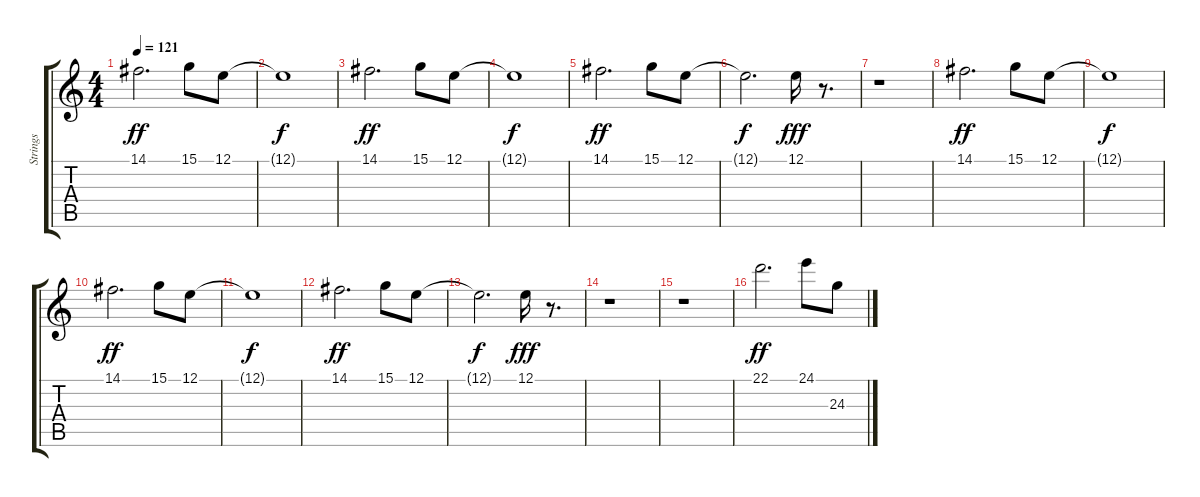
\track ("Strings" "Strings") {instrument stringensemble1}
\staff {score tabs}
\tuning (E4 B3 G3 D3 A2 E2) {hide}
\ts (4 4)
\tempo 121
\clef g2
\ks c
14.1.2{d dy ff} 15.1.8 12.1.8 |
12.1{t}.1{dy f} |
14.1.2{d dy ff} 15.1.8 12.1.8 |
12.1{t}.1{dy f} |
14.1.2{d dy ff} 15.1.8 12.1.8 |
12.1{t}.2{d dy f} 12.1.16{dy fff} r.8{d} |
r.1 |
14.1.2{d dy ff} 15.1.8 12.1.8 |
12.1{t}.1{dy f} |
14.1.2{d dy ff} 15.1.8 12.1.8 |
12.1{t}.1{dy f} |
14.1.2{d dy ff} 15.1.8 12.1.8 |
12.1{t}.2{d dy f} 12.1.16{dy fff} r.8{d} |
r.1 |
r.1 |
22.1.2{d dy ff} 24.1.8 24.3.8
